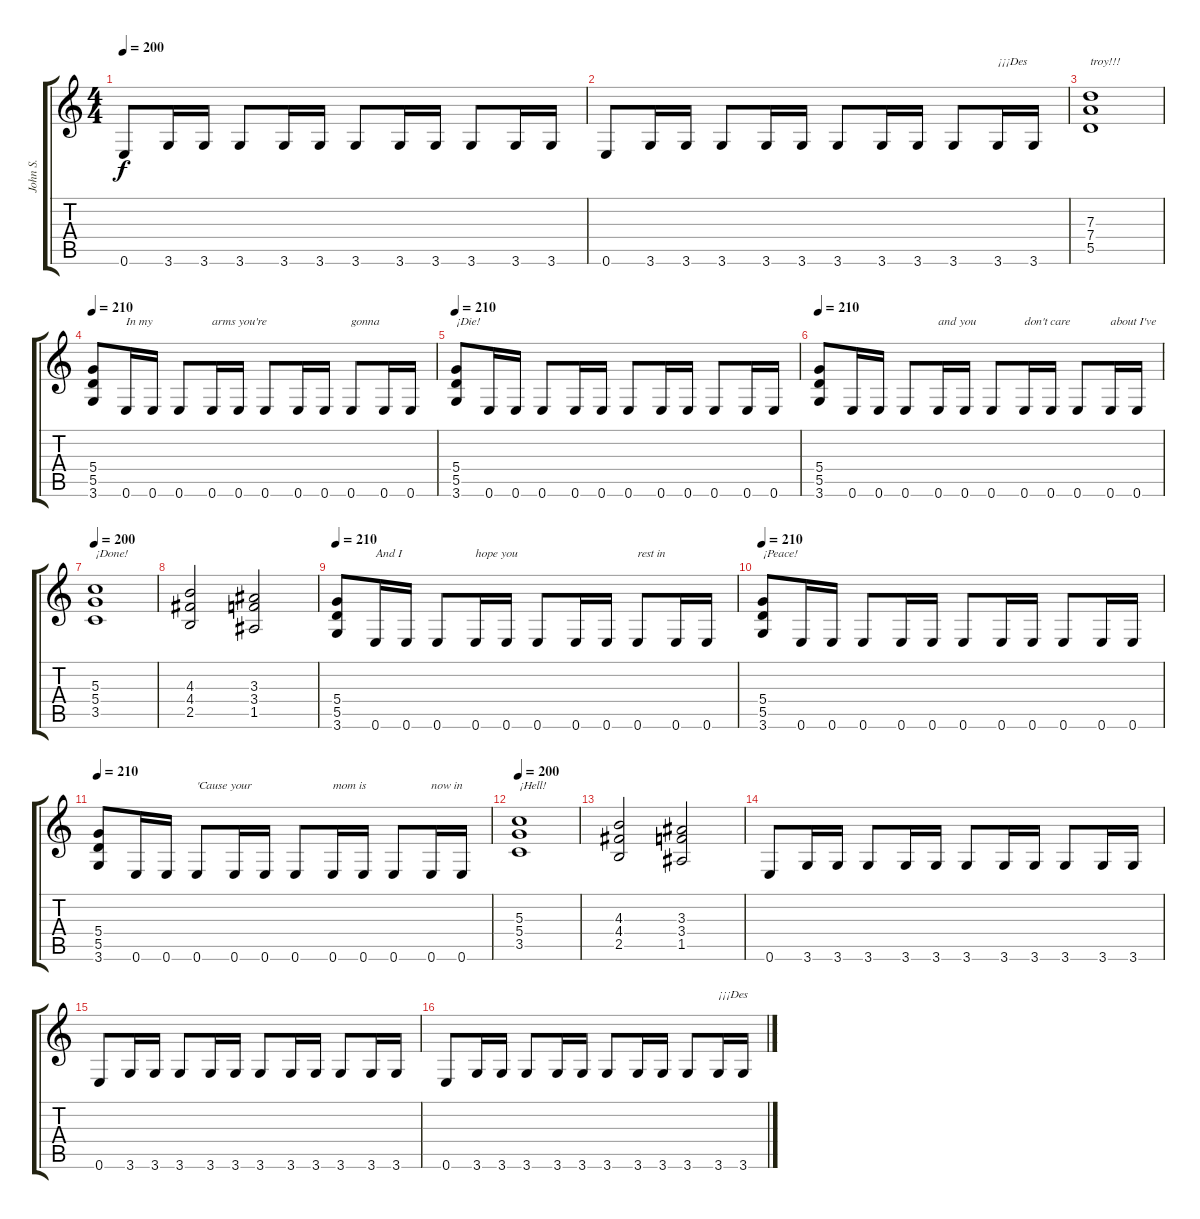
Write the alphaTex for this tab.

\track ("John S." "John S.") {instrument overdrivenguitar}
\staff {score tabs}
\tuning (E4 B3 G3 D3 A2 E2) {hide}
\ts (4 4)
\tempo 200
\clef g2
\ks c
0.6.8{dy f} 3.6.16 3.6.16 3.6.8 3.6.16 3.6.16 3.6.8 3.6.16 3.6.16 3.6.8 3.6.16 3.6.16 |
0.6.8 3.6.16 3.6.16 3.6.8 3.6.16 3.6.16 3.6.8 3.6.16 3.6.16 3.6.8 3.6.16{txt "¡¡¡Des"} 3.6.16 |
(7.3 7.4 5.5).1{txt "troy!!!"} |
\tempo 210
(5.4 5.5 3.6).8 0.6.16{txt "In my"} 0.6.16 0.6.8 0.6.16{txt "arms you're"} 0.6.16 0.6.8 0.6.16 0.6.16 0.6.8{txt "gonna"} 0.6.16 0.6.16 |
\tempo 210
(5.4 5.5 3.6).8{txt "¡Die!"} 0.6.16 0.6.16 0.6.8 0.6.16 0.6.16 0.6.8 0.6.16 0.6.16 0.6.8 0.6.16 0.6.16 |
\tempo 210
(5.4 5.5 3.6).8 0.6.16 0.6.16 0.6.8 0.6.16{txt "and you"} 0.6.16 0.6.8 0.6.16{txt "don't care"} 0.6.16 0.6.8 0.6.16{txt "about I've"} 0.6.16 |
\tempo 200
(5.3 5.4 3.5).1{txt "¡Done!"} |
(4.3 4.4 2.5).2 (3.3 3.4 1.5).2 |
\tempo 210
(5.4 5.5 3.6).8 0.6.16{txt "And I"} 0.6.16 0.6.8 0.6.16{txt "hope you"} 0.6.16 0.6.8 0.6.16 0.6.16 0.6.8{txt "rest in"} 0.6.16 0.6.16 |
\tempo 210
(5.4 5.5 3.6).8{txt "¡Peace!"} 0.6.16 0.6.16 0.6.8 0.6.16 0.6.16 0.6.8 0.6.16 0.6.16 0.6.8 0.6.16 0.6.16 |
\tempo 210
(5.4 5.5 3.6).8 0.6.16 0.6.16 0.6.8{txt "'Cause your "} 0.6.16 0.6.16 0.6.8 0.6.16{txt "mom is"} 0.6.16 0.6.8 0.6.16{txt "now in"} 0.6.16 |
\tempo 200
(5.3 5.4 3.5).1{txt "¡Hell!"} |
(4.3 4.4 2.5).2 (3.3 3.4 1.5).2 |
0.6.8 3.6.16 3.6.16 3.6.8 3.6.16 3.6.16 3.6.8 3.6.16 3.6.16 3.6.8 3.6.16 3.6.16 |
0.6.8 3.6.16 3.6.16 3.6.8 3.6.16 3.6.16 3.6.8 3.6.16 3.6.16 3.6.8 3.6.16 3.6.16 |
0.6.8 3.6.16 3.6.16 3.6.8 3.6.16 3.6.16 3.6.8 3.6.16 3.6.16 3.6.8 3.6.16{txt "¡¡¡Des"} 3.6.16
